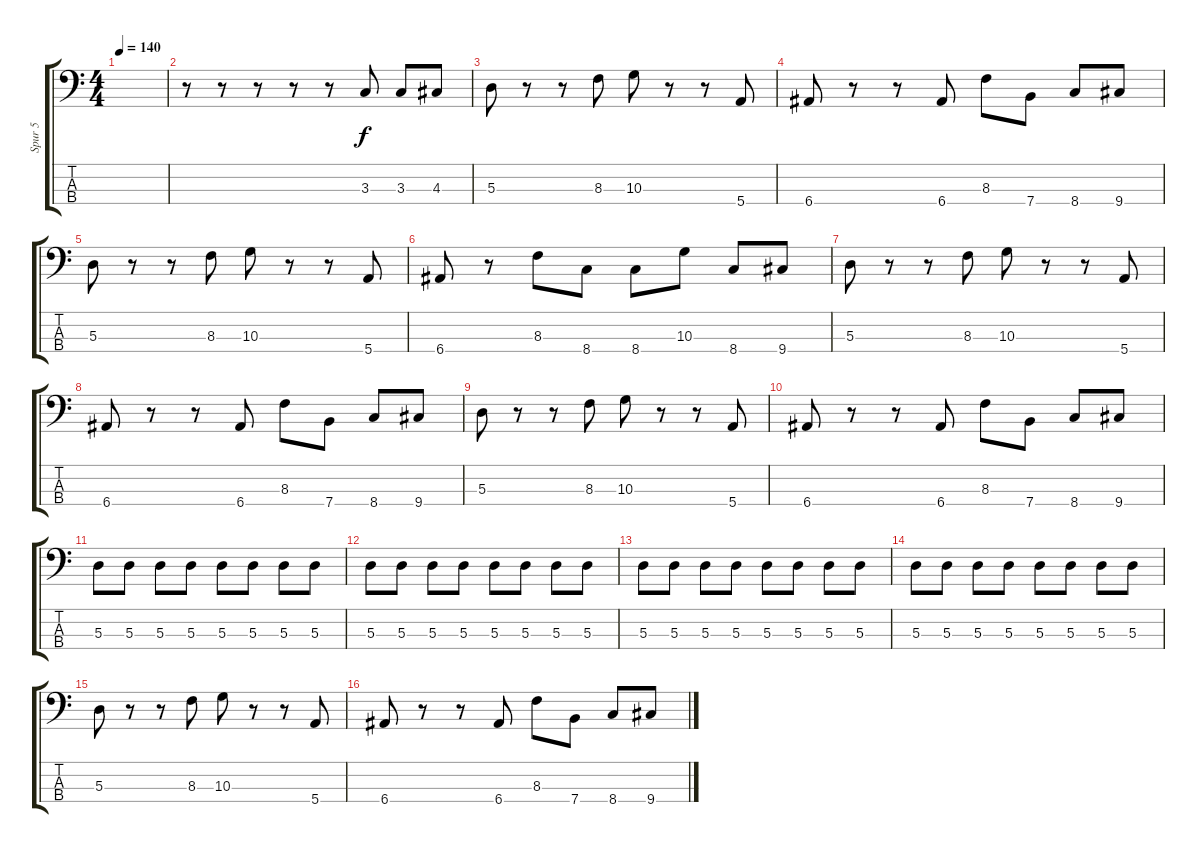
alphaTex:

\track ("Spur 5" "Spur 5") {instrument electricbassfinger}
\staff {score tabs}
\tuning (G2 D2 A1 E1) {hide}
\ts (4 4)
\tempo 140
\clef f4
\ks c
|
r.8 r.8 r.8 r.8 r.8 3.3.8 3.3.8 4.3.8 |
5.3.8 r.8 r.8 8.3.8 10.3.8 r.8 r.8 5.4.8 |
6.4.8 r.8 r.8 6.4.8 8.3.8 7.4.8 8.4.8 9.4.8 |
5.3.8 r.8 r.8 8.3.8 10.3.8 r.8 r.8 5.4.8 |
6.4.8 r.8 8.3.8 8.4.8 8.4.8 10.3.8 8.4.8 9.4.8 |
5.3.8 r.8 r.8 8.3.8 10.3.8 r.8 r.8 5.4.8 |
6.4.8 r.8 r.8 6.4.8 8.3.8 7.4.8 8.4.8 9.4.8 |
5.3.8 r.8 r.8 8.3.8 10.3.8 r.8 r.8 5.4.8 |
6.4.8 r.8 r.8 6.4.8 8.3.8 7.4.8 8.4.8 9.4.8 |
5.3.8 5.3.8 5.3.8 5.3.8 5.3.8 5.3.8 5.3.8 5.3.8 |
5.3.8 5.3.8 5.3.8 5.3.8 5.3.8 5.3.8 5.3.8 5.3.8 |
5.3.8 5.3.8 5.3.8 5.3.8 5.3.8 5.3.8 5.3.8 5.3.8 |
5.3.8 5.3.8 5.3.8 5.3.8 5.3.8 5.3.8 5.3.8 5.3.8 |
5.3.8 r.8 r.8 8.3.8 10.3.8 r.8 r.8 5.4.8 |
6.4.8 r.8 r.8 6.4.8 8.3.8 7.4.8 8.4.8 9.4.8
